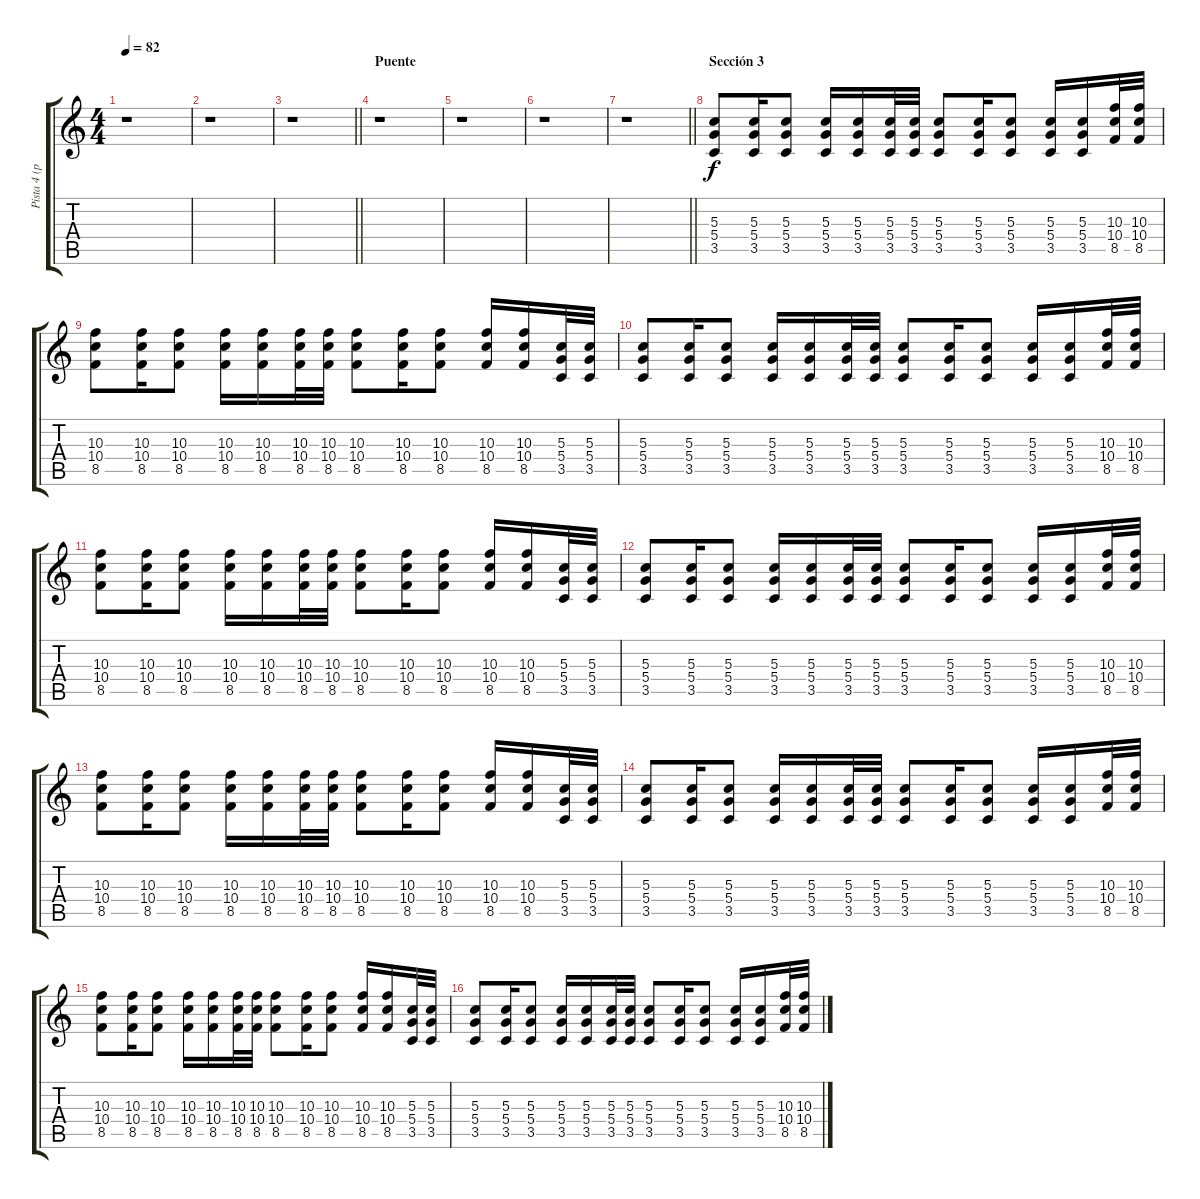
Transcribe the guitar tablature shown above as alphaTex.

\track ("Pista 4 (parte lmpia de la 2)" "Pista 4 (p") {instrument electricguitarclean}
\staff {score tabs}
\tuning (E4 B3 G3 D3 A2 E2) {hide}
\ts (4 4)
\tempo 82
\clef g2
\ks c
r.1{dy f} |
r.1 |
\barLineRight lightlight
r.1 |
\section ("" "Puente")
r.1 |
r.1 |
r.1 |
\barLineRight lightlight
r.1 |
\section ("" "Sección 3")
(5.3 5.4 3.5).8 (5.3 5.4 3.5).16 (5.3 5.4 3.5).8 (5.3 5.4 3.5).16 (5.3 5.4 3.5).16 (5.3 5.4 3.5).32 (5.3 5.4 3.5).32 (5.3 5.4 3.5).8 (5.3 5.4 3.5).16 (5.3 5.4 3.5).8 (5.3 5.4 3.5).16 (5.3 5.4 3.5).16 (10.3 10.4 8.5).32 (10.3 10.4 8.5).32 |
(10.3 10.4 8.5).8 (10.3 10.4 8.5).16 (10.3 10.4 8.5).8 (10.3 10.4 8.5).16 (10.3 10.4 8.5).16 (10.3 10.4 8.5).32 (10.3 10.4 8.5).32 (10.3 10.4 8.5).8 (10.3 10.4 8.5).16 (10.3 10.4 8.5).8 (10.3 10.4 8.5).16 (10.3 10.4 8.5).16 (5.3 5.4 3.5).32 (5.3 5.4 3.5).32 |
(5.3 5.4 3.5).8 (5.3 5.4 3.5).16 (5.3 5.4 3.5).8 (5.3 5.4 3.5).16 (5.3 5.4 3.5).16 (5.3 5.4 3.5).32 (5.3 5.4 3.5).32 (5.3 5.4 3.5).8 (5.3 5.4 3.5).16 (5.3 5.4 3.5).8 (5.3 5.4 3.5).16 (5.3 5.4 3.5).16 (10.3 10.4 8.5).32 (10.3 10.4 8.5).32 |
(10.3 10.4 8.5).8 (10.3 10.4 8.5).16 (10.3 10.4 8.5).8 (10.3 10.4 8.5).16 (10.3 10.4 8.5).16 (10.3 10.4 8.5).32 (10.3 10.4 8.5).32 (10.3 10.4 8.5).8 (10.3 10.4 8.5).16 (10.3 10.4 8.5).8 (10.3 10.4 8.5).16 (10.3 10.4 8.5).16 (5.3 5.4 3.5).32 (5.3 5.4 3.5).32 |
(5.3 5.4 3.5).8 (5.3 5.4 3.5).16 (5.3 5.4 3.5).8 (5.3 5.4 3.5).16 (5.3 5.4 3.5).16 (5.3 5.4 3.5).32 (5.3 5.4 3.5).32 (5.3 5.4 3.5).8 (5.3 5.4 3.5).16 (5.3 5.4 3.5).8 (5.3 5.4 3.5).16 (5.3 5.4 3.5).16 (10.3 10.4 8.5).32 (10.3 10.4 8.5).32 |
(10.3 10.4 8.5).8 (10.3 10.4 8.5).16 (10.3 10.4 8.5).8 (10.3 10.4 8.5).16 (10.3 10.4 8.5).16 (10.3 10.4 8.5).32 (10.3 10.4 8.5).32 (10.3 10.4 8.5).8 (10.3 10.4 8.5).16 (10.3 10.4 8.5).8 (10.3 10.4 8.5).16 (10.3 10.4 8.5).16 (5.3 5.4 3.5).32 (5.3 5.4 3.5).32 |
(5.3 5.4 3.5).8 (5.3 5.4 3.5).16 (5.3 5.4 3.5).8 (5.3 5.4 3.5).16 (5.3 5.4 3.5).16 (5.3 5.4 3.5).32 (5.3 5.4 3.5).32 (5.3 5.4 3.5).8 (5.3 5.4 3.5).16 (5.3 5.4 3.5).8 (5.3 5.4 3.5).16 (5.3 5.4 3.5).16 (10.3 10.4 8.5).32 (10.3 10.4 8.5).32 |
(10.3 10.4 8.5).8 (10.3 10.4 8.5).16 (10.3 10.4 8.5).8 (10.3 10.4 8.5).16 (10.3 10.4 8.5).16 (10.3 10.4 8.5).32 (10.3 10.4 8.5).32 (10.3 10.4 8.5).8 (10.3 10.4 8.5).16 (10.3 10.4 8.5).8 (10.3 10.4 8.5).16 (10.3 10.4 8.5).16 (5.3 5.4 3.5).32 (5.3 5.4 3.5).32 |
(5.3 5.4 3.5).8 (5.3 5.4 3.5).16 (5.3 5.4 3.5).8 (5.3 5.4 3.5).16 (5.3 5.4 3.5).16 (5.3 5.4 3.5).32 (5.3 5.4 3.5).32 (5.3 5.4 3.5).8 (5.3 5.4 3.5).16 (5.3 5.4 3.5).8 (5.3 5.4 3.5).16 (5.3 5.4 3.5).16 (10.3 10.4 8.5).32 (10.3 10.4 8.5).32
